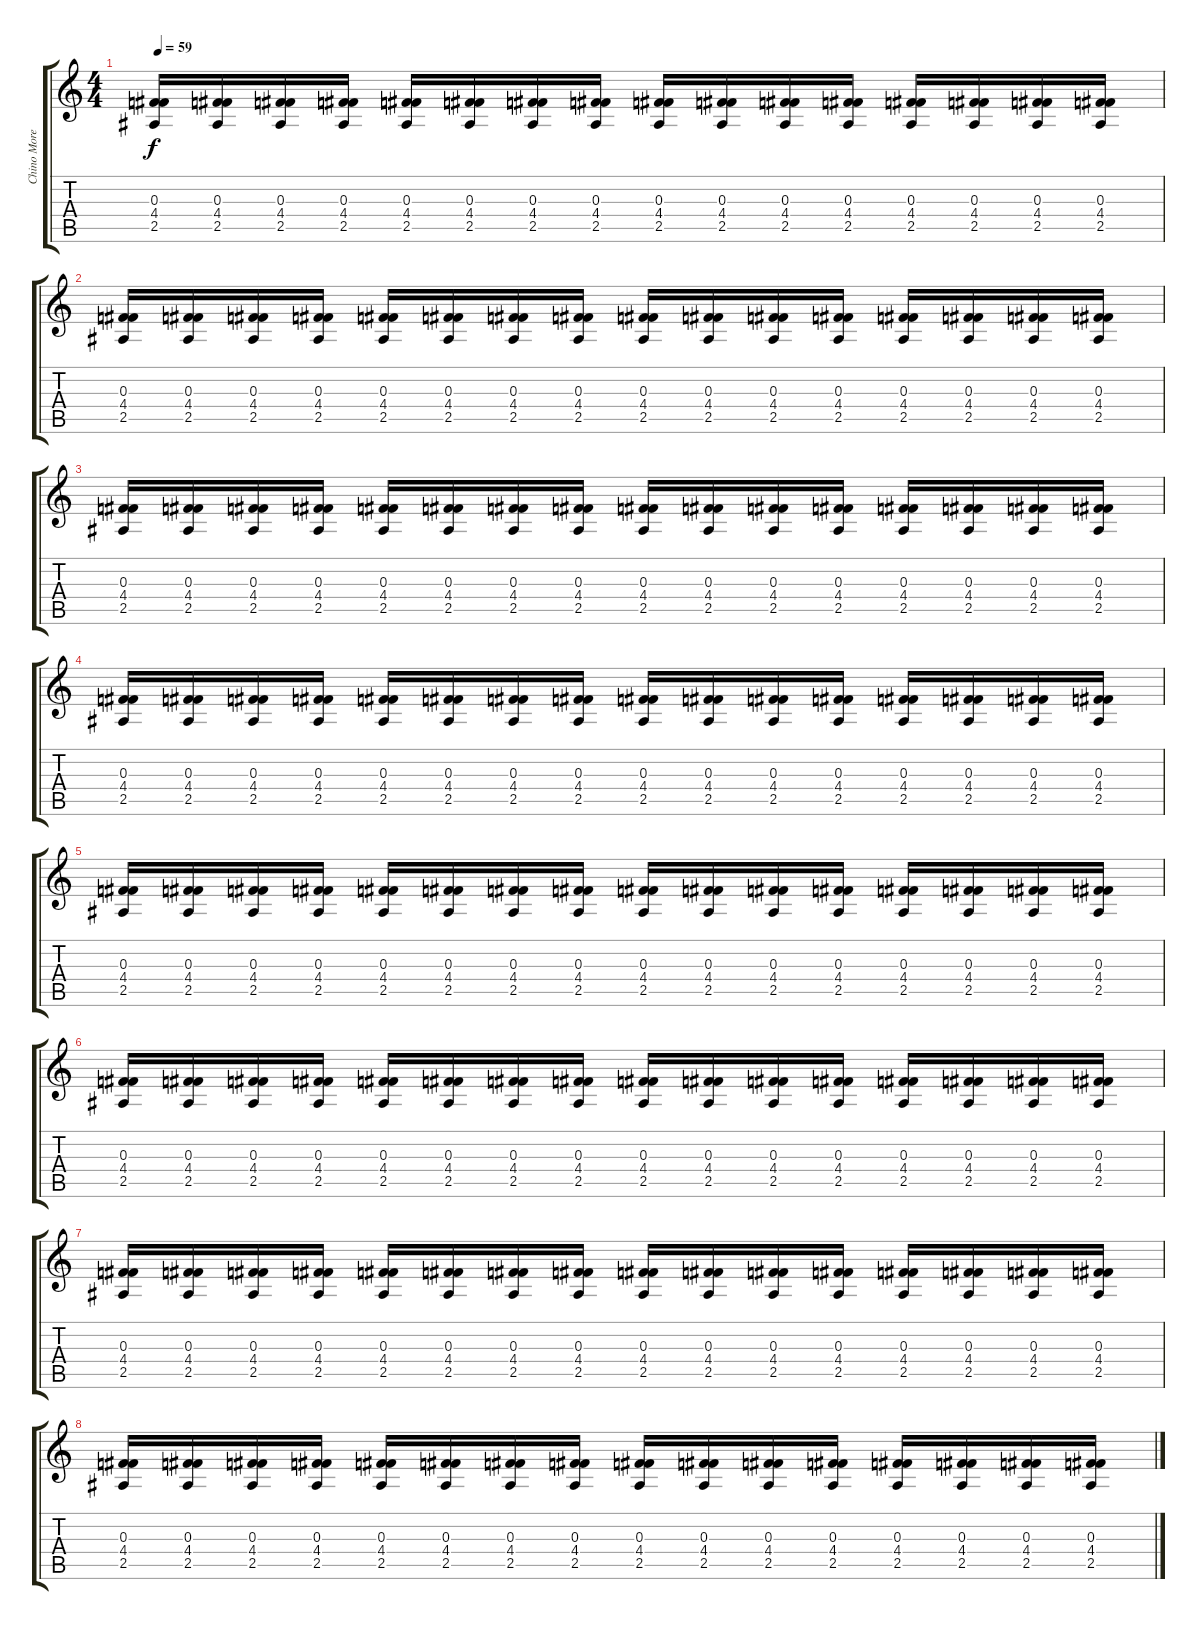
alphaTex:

\track ("Chino Moreno guitars" "Chino More") {instrument electricguitarjazz}
\staff {score tabs}
\tuning (Eb4 Bb3 Gb3 Db3 Ab2 Db2) {hide}
\ts (4 4)
\tempo 59
\clef g2
\ks c
(0.3 4.4 2.5).16{dy f volume 7 balance 2 instrument distortionguitar} (0.3 4.4 2.5).16 (0.3 4.4 2.5).16 (0.3 4.4 2.5).16 (0.3 4.4 2.5).16 (0.3 4.4 2.5).16 (0.3 4.4 2.5).16 (0.3 4.4 2.5).16 (0.3 4.4 2.5).16 (0.3 4.4 2.5).16 (0.3 4.4 2.5).16 (0.3 4.4 2.5).16 (0.3 4.4 2.5).16 (0.3 4.4 2.5).16 (0.3 4.4 2.5).16 (0.3 4.4 2.5).16 |
(0.3 4.4 2.5).16{volume 10 balance 2 instrument distortionguitar} (0.3 4.4 2.5).16 (0.3 4.4 2.5).16 (0.3 4.4 2.5).16 (0.3 4.4 2.5).16 (0.3 4.4 2.5).16 (0.3 4.4 2.5).16 (0.3 4.4 2.5).16 (0.3 4.4 2.5).16 (0.3 4.4 2.5).16 (0.3 4.4 2.5).16 (0.3 4.4 2.5).16 (0.3 4.4 2.5).16 (0.3 4.4 2.5).16 (0.3 4.4 2.5).16 (0.3 4.4 2.5).16 |
(0.3 4.4 2.5).16{volume 10 balance 2 instrument distortionguitar} (0.3 4.4 2.5).16 (0.3 4.4 2.5).16 (0.3 4.4 2.5).16 (0.3 4.4 2.5).16 (0.3 4.4 2.5).16 (0.3 4.4 2.5).16 (0.3 4.4 2.5).16 (0.3 4.4 2.5).16 (0.3 4.4 2.5).16 (0.3 4.4 2.5).16 (0.3 4.4 2.5).16 (0.3 4.4 2.5).16 (0.3 4.4 2.5).16 (0.3 4.4 2.5).16 (0.3 4.4 2.5).16 |
(0.3 4.4 2.5).16{volume 10 balance 2 instrument distortionguitar} (0.3 4.4 2.5).16 (0.3 4.4 2.5).16 (0.3 4.4 2.5).16 (0.3 4.4 2.5).16 (0.3 4.4 2.5).16 (0.3 4.4 2.5).16 (0.3 4.4 2.5).16 (0.3 4.4 2.5).16 (0.3 4.4 2.5).16 (0.3 4.4 2.5).16 (0.3 4.4 2.5).16 (0.3 4.4 2.5).16 (0.3 4.4 2.5).16 (0.3 4.4 2.5).16 (0.3 4.4 2.5).16 |
(0.3 4.4 2.5).16{volume 7 balance 2 instrument distortionguitar} (0.3 4.4 2.5).16 (0.3 4.4 2.5).16 (0.3 4.4 2.5).16 (0.3 4.4 2.5).16 (0.3 4.4 2.5).16 (0.3 4.4 2.5).16 (0.3 4.4 2.5).16 (0.3 4.4 2.5).16 (0.3 4.4 2.5).16 (0.3 4.4 2.5).16 (0.3 4.4 2.5).16 (0.3 4.4 2.5).16 (0.3 4.4 2.5).16 (0.3 4.4 2.5).16 (0.3 4.4 2.5).16 |
(0.3 4.4 2.5).16{volume 10 balance 2 instrument distortionguitar} (0.3 4.4 2.5).16 (0.3 4.4 2.5).16 (0.3 4.4 2.5).16 (0.3 4.4 2.5).16 (0.3 4.4 2.5).16 (0.3 4.4 2.5).16 (0.3 4.4 2.5).16 (0.3 4.4 2.5).16 (0.3 4.4 2.5).16 (0.3 4.4 2.5).16 (0.3 4.4 2.5).16 (0.3 4.4 2.5).16 (0.3 4.4 2.5).16 (0.3 4.4 2.5).16 (0.3 4.4 2.5).16 |
(0.3 4.4 2.5).16{volume 10 balance 2 instrument distortionguitar} (0.3 4.4 2.5).16 (0.3 4.4 2.5).16 (0.3 4.4 2.5).16 (0.3 4.4 2.5).16 (0.3 4.4 2.5).16 (0.3 4.4 2.5).16 (0.3 4.4 2.5).16 (0.3 4.4 2.5).16 (0.3 4.4 2.5).16 (0.3 4.4 2.5).16 (0.3 4.4 2.5).16 (0.3 4.4 2.5).16 (0.3 4.4 2.5).16 (0.3 4.4 2.5).16 (0.3 4.4 2.5).16 |
(0.3 4.4 2.5).16{volume 10 balance 2 instrument distortionguitar} (0.3 4.4 2.5).16 (0.3 4.4 2.5).16 (0.3 4.4 2.5).16 (0.3 4.4 2.5).16 (0.3 4.4 2.5).16 (0.3 4.4 2.5).16 (0.3 4.4 2.5).16 (0.3 4.4 2.5).16 (0.3 4.4 2.5).16 (0.3 4.4 2.5).16 (0.3 4.4 2.5).16 (0.3 4.4 2.5).16 (0.3 4.4 2.5).16 (0.3 4.4 2.5).16 (0.3 4.4 2.5).16
